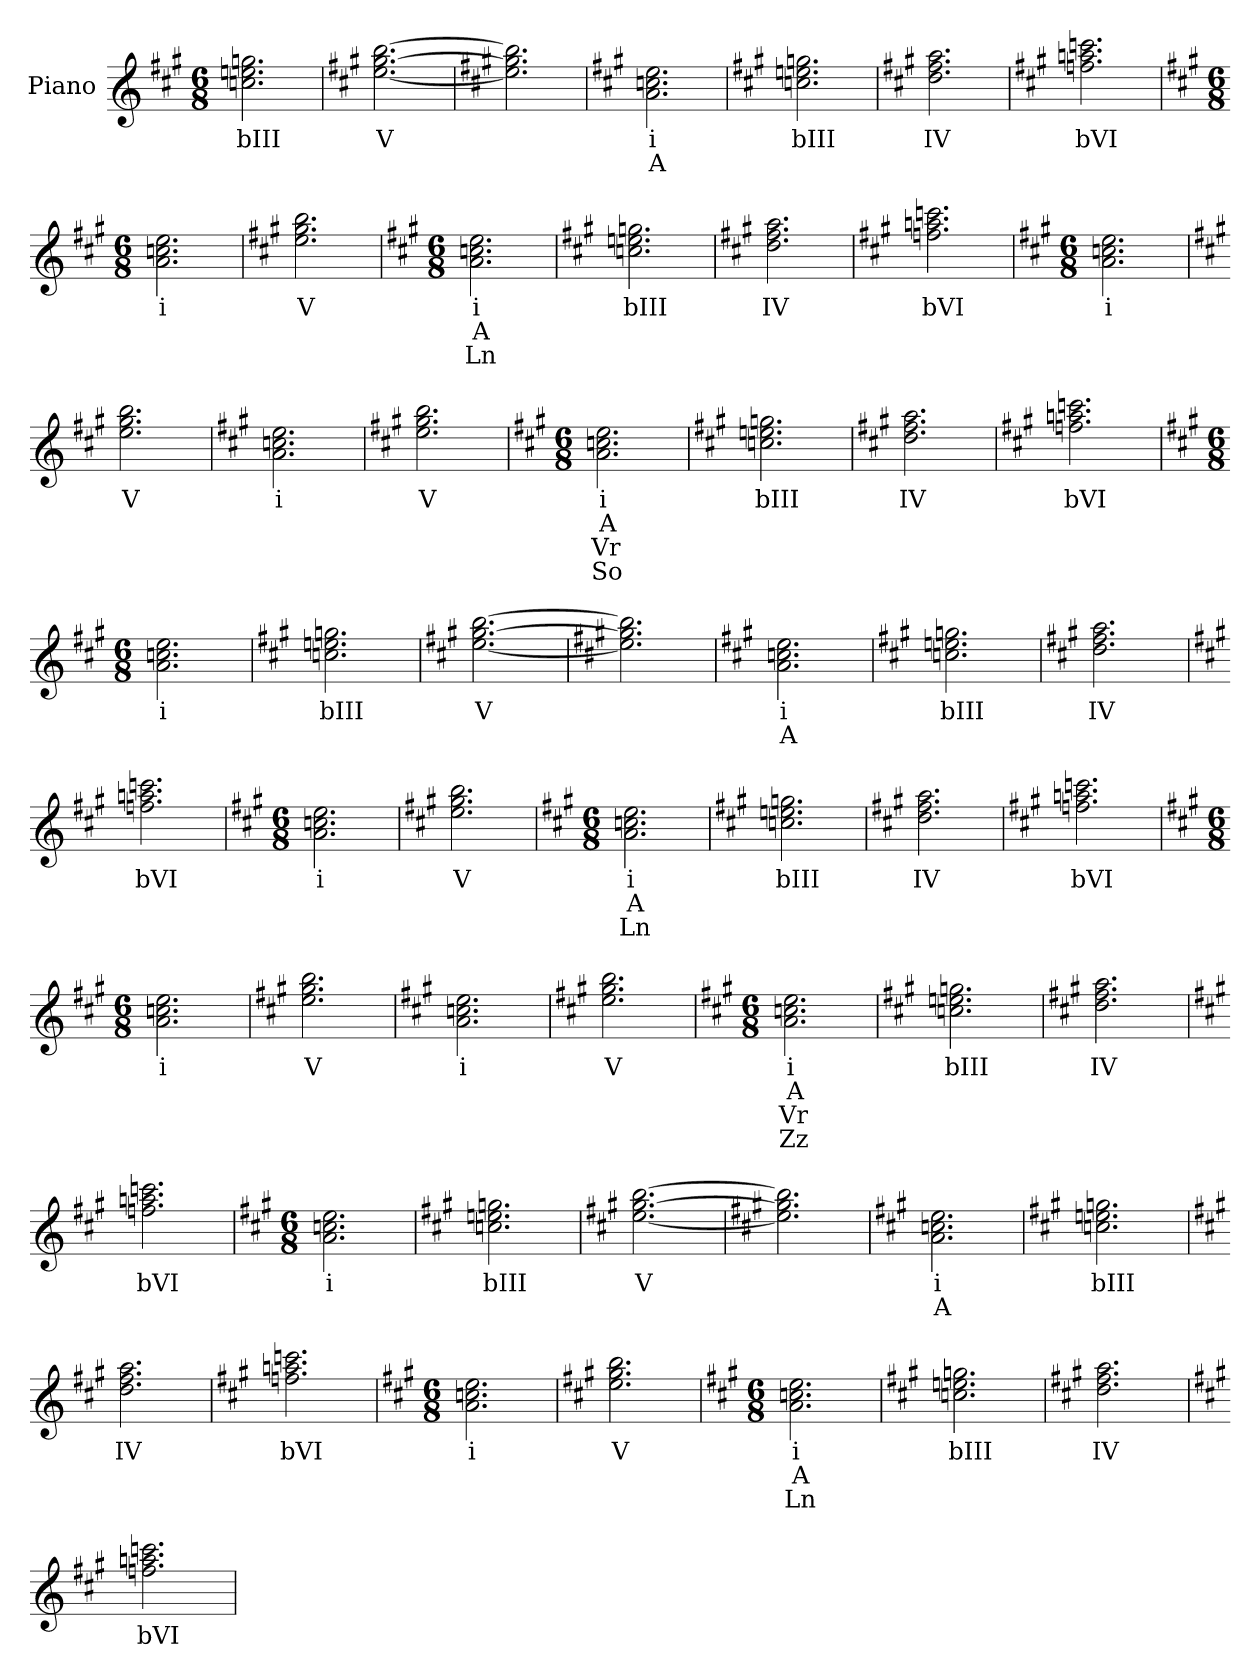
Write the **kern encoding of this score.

**kern	**text	**text	**text	**text
*part1	*part1	*part1	*part1	*part1
*staff1	*staff1	*staff1	*staff1	*staff1
*I"Piano	*	*	*	*
*I'Pno	*	*	*	*
*k[f#c#g#]	*	*	*	*
*A:	*	*	*	*
*M6/8	*	*	*	*
=	=	=	=	=
2.ccn 2.een 2.ggn	bIII	.	.	.
=	=	=	=	=
*k[f#c#g#]	*	*	*	*
*A:	*	*	*	*
[2.ee [2.gg# [2.bb	V	.	.	.
=	=	=	=	=
*k[f#c#g#]	*	*	*	*
*A:	*	*	*	*
2.ee] 2.gg#] 2.bb]	.	.	.	.
=	=	=	=	=
*k[f#c#g#]	*	*	*	*
*A:	*	*	*	*
2.a 2.ccn 2.ee	i	A	.	.
=	=	=	=	=
*k[f#c#g#]	*	*	*	*
*A:	*	*	*	*
2.ccn 2.een 2.ggn	bIII	.	.	.
=	=	=	=	=
*k[f#c#g#]	*	*	*	*
*A:	*	*	*	*
2.dd 2.ff# 2.aa	IV	.	.	.
=	=	=	=	=
*k[f#c#g#]	*	*	*	*
*A:	*	*	*	*
2.ffn 2.aan 2.cccn	bVI	.	.	.
=	=	=	=	=
*k[f#c#g#]	*	*	*	*
*A:	*	*	*	*
*M6/8	*	*	*	*
2.a 2.ccn 2.ee	i	.	.	.
=	=	=	=	=
*k[f#c#g#]	*	*	*	*
*A:	*	*	*	*
2.ee 2.gg# 2.bb	V	.	.	.
=	=	=	=	=
*k[f#c#g#]	*	*	*	*
*A:	*	*	*	*
*M6/8	*	*	*	*
2.a 2.ccn 2.ee	i	A	Ln	.
=	=	=	=	=
*k[f#c#g#]	*	*	*	*
*A:	*	*	*	*
2.ccn 2.een 2.ggn	bIII	.	.	.
=	=	=	=	=
*k[f#c#g#]	*	*	*	*
*A:	*	*	*	*
2.dd 2.ff# 2.aa	IV	.	.	.
=	=	=	=	=
*k[f#c#g#]	*	*	*	*
*A:	*	*	*	*
2.ffn 2.aan 2.cccn	bVI	.	.	.
=	=	=	=	=
*k[f#c#g#]	*	*	*	*
*A:	*	*	*	*
*M6/8	*	*	*	*
2.a 2.ccn 2.ee	i	.	.	.
=	=	=	=	=
*k[f#c#g#]	*	*	*	*
*A:	*	*	*	*
2.ee 2.gg# 2.bb	V	.	.	.
=	=	=	=	=
*k[f#c#g#]	*	*	*	*
*A:	*	*	*	*
2.a 2.ccn 2.ee	i	.	.	.
=	=	=	=	=
*k[f#c#g#]	*	*	*	*
*A:	*	*	*	*
2.ee 2.gg# 2.bb	V	.	.	.
=	=	=	=	=
*k[f#c#g#]	*	*	*	*
*A:	*	*	*	*
*M6/8	*	*	*	*
2.a 2.ccn 2.ee	i	A	Vr	So
=	=	=	=	=
*k[f#c#g#]	*	*	*	*
*A:	*	*	*	*
2.ccn 2.een 2.ggn	bIII	.	.	.
=	=	=	=	=
*k[f#c#g#]	*	*	*	*
*A:	*	*	*	*
2.dd 2.ff# 2.aa	IV	.	.	.
=	=	=	=	=
*k[f#c#g#]	*	*	*	*
*A:	*	*	*	*
2.ffn 2.aan 2.cccn	bVI	.	.	.
=	=	=	=	=
*k[f#c#g#]	*	*	*	*
*A:	*	*	*	*
*M6/8	*	*	*	*
2.a 2.ccn 2.ee	i	.	.	.
=	=	=	=	=
*k[f#c#g#]	*	*	*	*
*A:	*	*	*	*
2.ccn 2.een 2.ggn	bIII	.	.	.
=	=	=	=	=
*k[f#c#g#]	*	*	*	*
*A:	*	*	*	*
[2.ee [2.gg# [2.bb	V	.	.	.
=	=	=	=	=
*k[f#c#g#]	*	*	*	*
*A:	*	*	*	*
2.ee] 2.gg#] 2.bb]	.	.	.	.
=	=	=	=	=
*k[f#c#g#]	*	*	*	*
*A:	*	*	*	*
2.a 2.ccn 2.ee	i	A	.	.
=	=	=	=	=
*k[f#c#g#]	*	*	*	*
*A:	*	*	*	*
2.ccn 2.een 2.ggn	bIII	.	.	.
=	=	=	=	=
*k[f#c#g#]	*	*	*	*
*A:	*	*	*	*
2.dd 2.ff# 2.aa	IV	.	.	.
=	=	=	=	=
*k[f#c#g#]	*	*	*	*
*A:	*	*	*	*
2.ffn 2.aan 2.cccn	bVI	.	.	.
=	=	=	=	=
*k[f#c#g#]	*	*	*	*
*A:	*	*	*	*
*M6/8	*	*	*	*
2.a 2.ccn 2.ee	i	.	.	.
=	=	=	=	=
*k[f#c#g#]	*	*	*	*
*A:	*	*	*	*
2.ee 2.gg# 2.bb	V	.	.	.
=	=	=	=	=
*k[f#c#g#]	*	*	*	*
*A:	*	*	*	*
*M6/8	*	*	*	*
2.a 2.ccn 2.ee	i	A	Ln	.
=	=	=	=	=
*k[f#c#g#]	*	*	*	*
*A:	*	*	*	*
2.ccn 2.een 2.ggn	bIII	.	.	.
=	=	=	=	=
*k[f#c#g#]	*	*	*	*
*A:	*	*	*	*
2.dd 2.ff# 2.aa	IV	.	.	.
=	=	=	=	=
*k[f#c#g#]	*	*	*	*
*A:	*	*	*	*
2.ffn 2.aan 2.cccn	bVI	.	.	.
=	=	=	=	=
*k[f#c#g#]	*	*	*	*
*A:	*	*	*	*
*M6/8	*	*	*	*
2.a 2.ccn 2.ee	i	.	.	.
=	=	=	=	=
*k[f#c#g#]	*	*	*	*
*A:	*	*	*	*
2.ee 2.gg# 2.bb	V	.	.	.
=	=	=	=	=
*k[f#c#g#]	*	*	*	*
*A:	*	*	*	*
2.a 2.ccn 2.ee	i	.	.	.
=	=	=	=	=
*k[f#c#g#]	*	*	*	*
*A:	*	*	*	*
2.ee 2.gg# 2.bb	V	.	.	.
=	=	=	=	=
*k[f#c#g#]	*	*	*	*
*A:	*	*	*	*
*M6/8	*	*	*	*
2.a 2.ccn 2.ee	i	A	Vr	Zz
=	=	=	=	=
*k[f#c#g#]	*	*	*	*
*A:	*	*	*	*
2.ccn 2.een 2.ggn	bIII	.	.	.
=	=	=	=	=
*k[f#c#g#]	*	*	*	*
*A:	*	*	*	*
2.dd 2.ff# 2.aa	IV	.	.	.
=	=	=	=	=
*k[f#c#g#]	*	*	*	*
*A:	*	*	*	*
2.ffn 2.aan 2.cccn	bVI	.	.	.
=	=	=	=	=
*k[f#c#g#]	*	*	*	*
*A:	*	*	*	*
*M6/8	*	*	*	*
2.a 2.ccn 2.ee	i	.	.	.
=	=	=	=	=
*k[f#c#g#]	*	*	*	*
*A:	*	*	*	*
2.ccn 2.een 2.ggn	bIII	.	.	.
=	=	=	=	=
*k[f#c#g#]	*	*	*	*
*A:	*	*	*	*
[2.ee [2.gg# [2.bb	V	.	.	.
=	=	=	=	=
*k[f#c#g#]	*	*	*	*
*A:	*	*	*	*
2.ee] 2.gg#] 2.bb]	.	.	.	.
=	=	=	=	=
*k[f#c#g#]	*	*	*	*
*A:	*	*	*	*
2.a 2.ccn 2.ee	i	A	.	.
=	=	=	=	=
*k[f#c#g#]	*	*	*	*
*A:	*	*	*	*
2.ccn 2.een 2.ggn	bIII	.	.	.
=	=	=	=	=
*k[f#c#g#]	*	*	*	*
*A:	*	*	*	*
2.dd 2.ff# 2.aa	IV	.	.	.
=	=	=	=	=
*k[f#c#g#]	*	*	*	*
*A:	*	*	*	*
2.ffn 2.aan 2.cccn	bVI	.	.	.
=	=	=	=	=
*k[f#c#g#]	*	*	*	*
*A:	*	*	*	*
*M6/8	*	*	*	*
2.a 2.ccn 2.ee	i	.	.	.
=	=	=	=	=
*k[f#c#g#]	*	*	*	*
*A:	*	*	*	*
2.ee 2.gg# 2.bb	V	.	.	.
=	=	=	=	=
*k[f#c#g#]	*	*	*	*
*A:	*	*	*	*
*M6/8	*	*	*	*
2.a 2.ccn 2.ee	i	A	Ln	.
=	=	=	=	=
*k[f#c#g#]	*	*	*	*
*A:	*	*	*	*
2.ccn 2.een 2.ggn	bIII	.	.	.
=	=	=	=	=
*k[f#c#g#]	*	*	*	*
*A:	*	*	*	*
2.dd 2.ff# 2.aa	IV	.	.	.
=	=	=	=	=
*k[f#c#g#]	*	*	*	*
*A:	*	*	*	*
2.ffn 2.aan 2.cccn	bVI	.	.	.
=	=	=	=	=
*-	*-	*-	*-	*-
